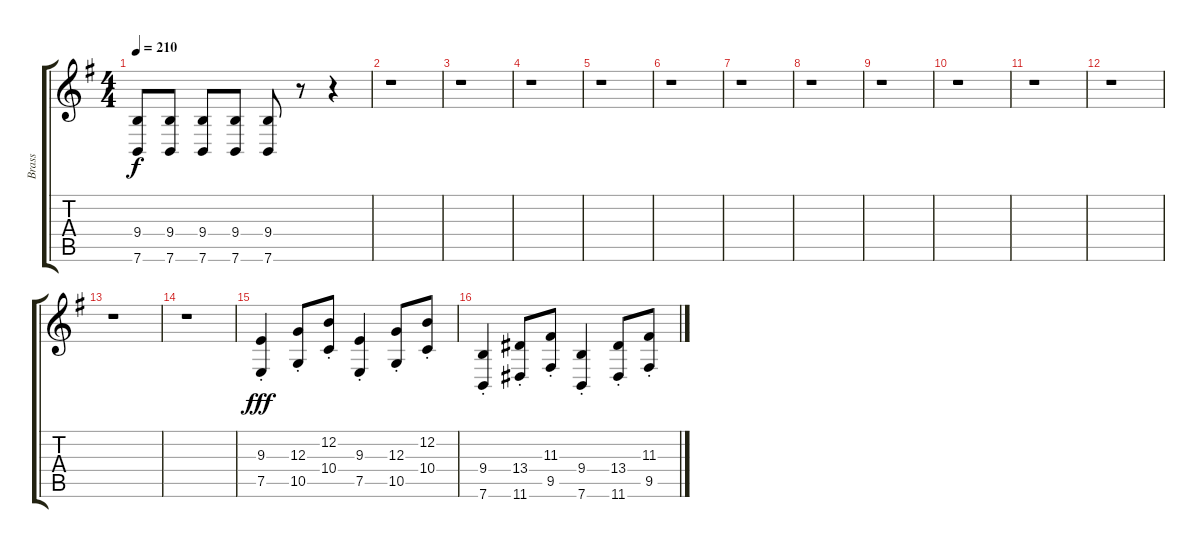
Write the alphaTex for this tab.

\track ("Brass" "Brass") {instrument brasssection}
\staff {score tabs}
\tuning (E4 B3 G3 D3 A2 E2) {hide}
\ts (4 4)
\tempo 210
\clef g2
\ks g
(9.4 7.6).8{dy f} (9.4 7.6).8 (9.4 7.6).8 (9.4 7.6).8 (9.4 7.6).8 r.8 r.4 |
r.1 |
r.1 |
r.1 |
r.1 |
r.1 |
r.1 |
r.1 |
r.1 |
r.1 |
r.1 |
r.1 |
r.1 |
r.1 |
(9.3{st} 7.5{st}).4{dy fff instrument altosax} (12.3{st} 10.5{st}).8 (12.2{st} 10.4{st}).8 (9.3{st} 7.5{st}).4 (12.3{st} 10.5{st}).8 (12.2{st} 10.4{st}).8 |
(9.4{st} 7.6{st}).4 (13.4{st} 11.6{st}).8 (11.3{st} 9.5{st}).8 (9.4{st} 7.6{st}).4 (13.4{st} 11.6{st}).8 (11.3{st} 9.5{st}).8
